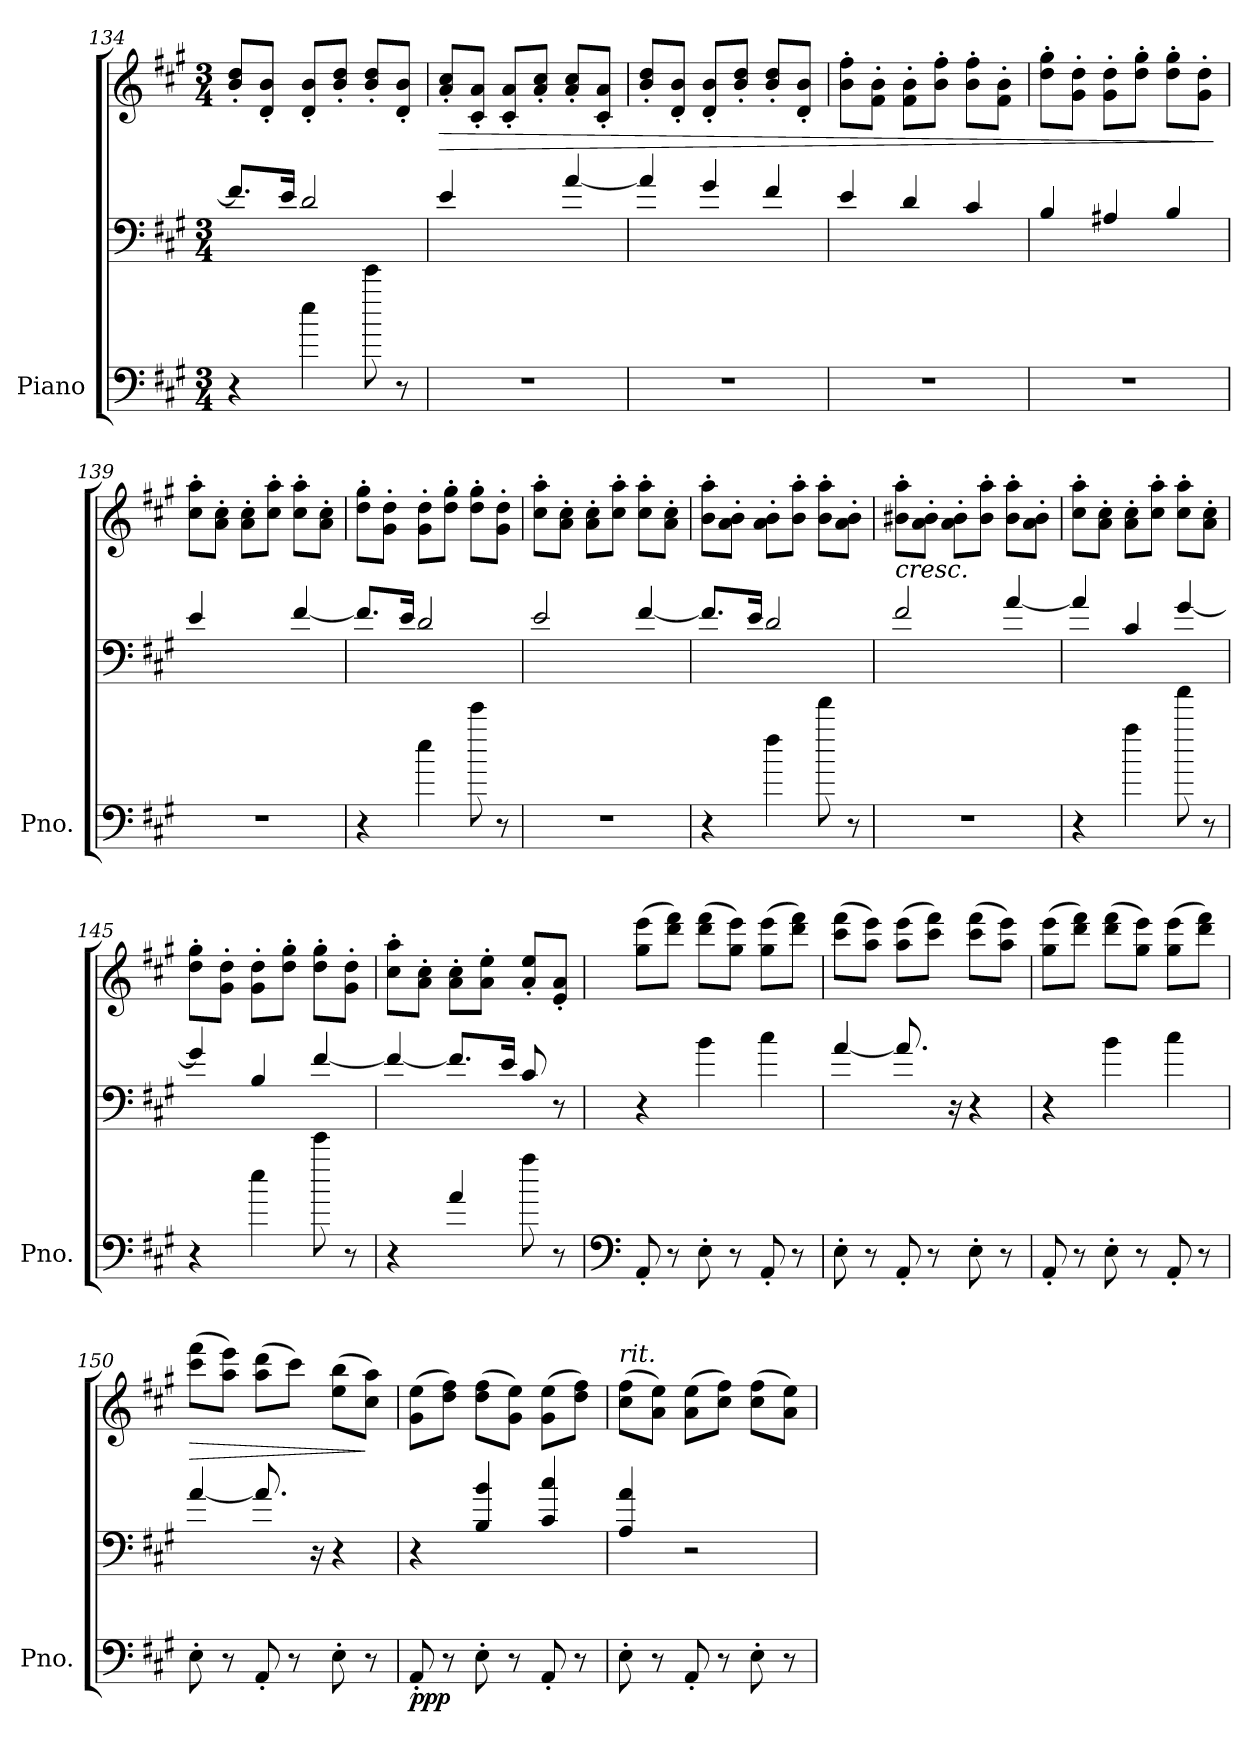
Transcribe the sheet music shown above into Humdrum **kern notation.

**kern	**kern	**kern	**dynam
*part1	*part1	*part1	*part1
*staff3	*staff2	*staff1	*staff1/2/3
*I"Piano	*	*	*
*I'Pno.	*	*	*
*clefF4	*clefF4	*clefG2	*
*k[f#c#g#]	*k[f#c#g#]	*k[f#c#g#]	*
*M3/4	*M3/4	*M3/4	*
=134	=134	=134	=134
4r	8.f#/L]	8b/' 8dd/'L	.
.	.	8d/' 8b/'J	.
.	16e/Jk	.	.
4ee\	2d/	8d/' 8b/'L	.
.	.	8b/' 8dd/'J	.
8eee\	.	8b/' 8dd/'L	.
8r	.	8d/' 8b/'J	.
=135	=135	=135	=135
!	!LO:N:head=solid	!	!LO:HP:b
!	!	!	!LO:DY:n=1:b=2
!	!	!	!LO:DY:n=2:b
2.r	2e/	8a/' 8cc#/'L	> f mp
.	.	8c#/' 8a/'J	.
.	.	8c#/' 8a/'L	.
.	.	8a/' 8cc#/'J	.
.	[4a/	8a/' 8cc#/'L	.
.	.	8c#/' 8a/'J	.
!!LO:LB:g=z
=136	=136	=136	=136
2.r	4a/]	8b/' 8dd/'L	.
.	.	8d/' 8b/'J	.
.	4g#/	8d/' 8b/'L	.
.	.	8b/' 8dd/'J	.
.	4f#/	8b/' 8dd/'L	.
.	.	8d/' 8b/'J	.
=137	=137	=137	=137
2.r	4e/	8b\' 8ff#\'L	.
.	.	8f#\' 8b\'J	.
.	4d/	8f#\' 8b\'L	.
.	.	8b\' 8ff#\'J	.
.	4c#/	8b\' 8ff#\'L	.
.	.	8f#\' 8b\'J	.
=138	=138	=138	=138
2.r	4B/	8dd\' 8gg#\'L	.
.	.	8g#\' 8dd\'J	.
.	4A#X/	8g#\' 8dd\'L	.
.	.	8dd\' 8gg#\'J	.
.	4B/	8dd\' 8gg#\'L	.
.	.	8g#\' 8dd\'J	.
.	.	.	]
=139	=139	=139	=139
!	!LO:N:head=solid	!	!LO:DY:b=2
!	!	!	!LO:DY:n=1:b
2.r	2e/	8cc#\' 8aa\'L	mp p
.	.	8a\' 8cc#\'J	.
.	.	8a\' 8cc#\'L	.
.	.	8cc#\' 8aa\'J	.
.	[4f#/	8cc#\' 8aa\'L	.
.	.	8a\' 8cc#\'J	.
=140	=140	=140	=140
4r	8.f#/L]	8dd\' 8gg#\'L	.
.	.	8g#\' 8dd\'J	.
.	16e/Jk	.	.
4ee\	2d/	8g#\' 8dd\'L	.
.	.	8dd\' 8gg#\'J	.
8eee\	.	8dd\' 8gg#\'L	.
8r	.	8g#\' 8dd\'J	.
=141	=141	=141	=141
2.r	2e/	8cc#\' 8aa\'L	.
.	.	8a\' 8cc#\'J	.
.	.	8a\' 8cc#\'L	.
.	.	8cc#\' 8aa\'J	.
.	[4f#/	8cc#\' 8aa\'L	.
.	.	8a\' 8cc#\'J	.
!!LO:LB:g=z
=142	=142	=142	=142
4r	8.f#/L]	8b\' 8aa\'L	.
.	.	8a\' 8b\'J	.
.	16e/Jk	.	.
4ff#\	2d/	8a\' 8b\'L	.
.	.	8b\' 8aa\'J	.
8fff#\	.	8b\' 8aa\'L	.
8r	.	8a\' 8b\'J	.
=143	=143	=143	=143
!	!	!LO:TX:b:i:t=cresc.	!
2.r	2f#/	8b#X\' 8aa\'L	.
.	.	8a\' 8b#\'J	.
.	.	8a\' 8b#\'L	.
.	.	8b#\' 8aa\'J	.
.	[4a/	8b#\' 8aa\'L	.
.	.	8a\' 8b#\'J	.
=144	=144	=144	=144
4r	4a/]	8cc#\' 8aa\'L	.
.	.	8a\' 8cc#\'J	.
4aa\	4c#/	8a\' 8cc#\'L	.
.	.	8cc#\' 8aa\'J	.
8aaa\	[4g#/	8cc#\' 8aa\'L	.
8r	.	8a\' 8cc#\'J	.
=145	=145	=145	=145
4r	4g#/]	8dd\' 8gg#\'L	.
.	.	8g#\' 8dd\'J	.
4ee\	4B/	8g#\' 8dd\'L	.
.	.	8dd\' 8gg#\'J	.
8eee\	[4f#/	8dd\' 8gg#\'L	.
8r	.	8g#\' 8dd\'J	.
=146	=146	=146	=146
4r	4f#/_	8cc#\' 8aa\'L	.
.	.	8a\' 8cc#\'J	.
4a/	8.f#/L]	8a\' 8cc#\'L	.
.	.	8a\' 8ee\'J	.
.	16e/Jk	.	.
8aa\	8c#/	8a/' 8ee/'L	.
8r	8r	8e/' 8a/'J	.
!!LO:PB:g=z
=147	=147	=147	=147
*clefF4	*	*	*
!	!	!	!LO:DY:b=3
!	!	!	!LO:DY:n=1:b
8AA'/	4r	(>8gg#\ 8eee\L	pp mf
8r	.	8ddd\ 8fff#\J)	.
8E'\	4b\	(>8ddd\ 8fff#\L	.
8r	.	8gg#\ 8eee\J)	.
8AA'/	4cc#\	(>8gg#\ 8eee\L	.
8r	.	8ddd\ 8fff#\J)	.
=148	=148	=148	=148
8E'\	[4a/	(>8ccc#\ 8fff#\L	.
8r	.	8aa\ 8eee\J)	.
8AA'/	8.a/]	(>8aa\ 8eee\L	.
8r	.	8ccc#\ 8fff#\J)	.
.	16r	.	.
8E'\	4r	(>8ccc#\ 8fff#\L	.
8r	.	8aa\ 8eee\J)	.
=149	=149	=149	=149
8AA'/	4r	(>8gg#\ 8eee\L	.
8r	.	8ddd\ 8fff#\J)	.
8E'\	4b\	(>8ddd\ 8fff#\L	.
8r	.	8gg#\ 8eee\J)	.
8AA'/	4cc#\	(>8gg#\ 8eee\L	.
8r	.	8ddd\ 8fff#\J)	.
=150	=150	=150	=150
!	!	!	!LO:HP:b
8E'\	[4a/	(>8ccc#\ 8fff#\L	>
8r	.	8aa\ 8eee\J)	.
8AA'/	8.a/]	(>8aa\ 8ddd\L	.
8r	.	8ccc#\J)	.
.	16r	.	.
8E'\	4r	(>8ee\ 8bb\L	.
8r	.	8cc#\ 8aa\J)	]
=151	=151	=151	=151
!	!	!	!LO:DY:b=3
!	!	!	!LO:DY:n=1:b
8AA'/	4r	(>8g#\ 8ee\L	pp p
8r	.	8dd\ 8ff#\J)	.
8E'\	4B/ 4b/	(>8dd\ 8ff#\L	.
8r	.	8g#\ 8ee\J)	.
8AA'/	4c#/ 4cc#/	(>8g#\ 8ee\L	.
8r	.	8dd\ 8ff#\J)	.
!!LO:LB:g=z
=152	=152	=152	=152
*	*	*MM165	*
!	!	!LO:TX:a:i:t=rit.	!
8E'\	4A/ 4a/	(>8cc#\ 8ff#\L	.
8r	.	8a\ 8ee\J)	.
*	*	*MM162	*
8AA'/	2r	(>8a\ 8ee\L	.
8r	.	8cc#\ 8ff#\J)	.
*	*	*MM159	*
8E'\	.	(>8cc#\ 8ff#\L	.
8r	.	8a\ 8ee\J)	.
=	=	=	=
*-	*-	*-	*-
